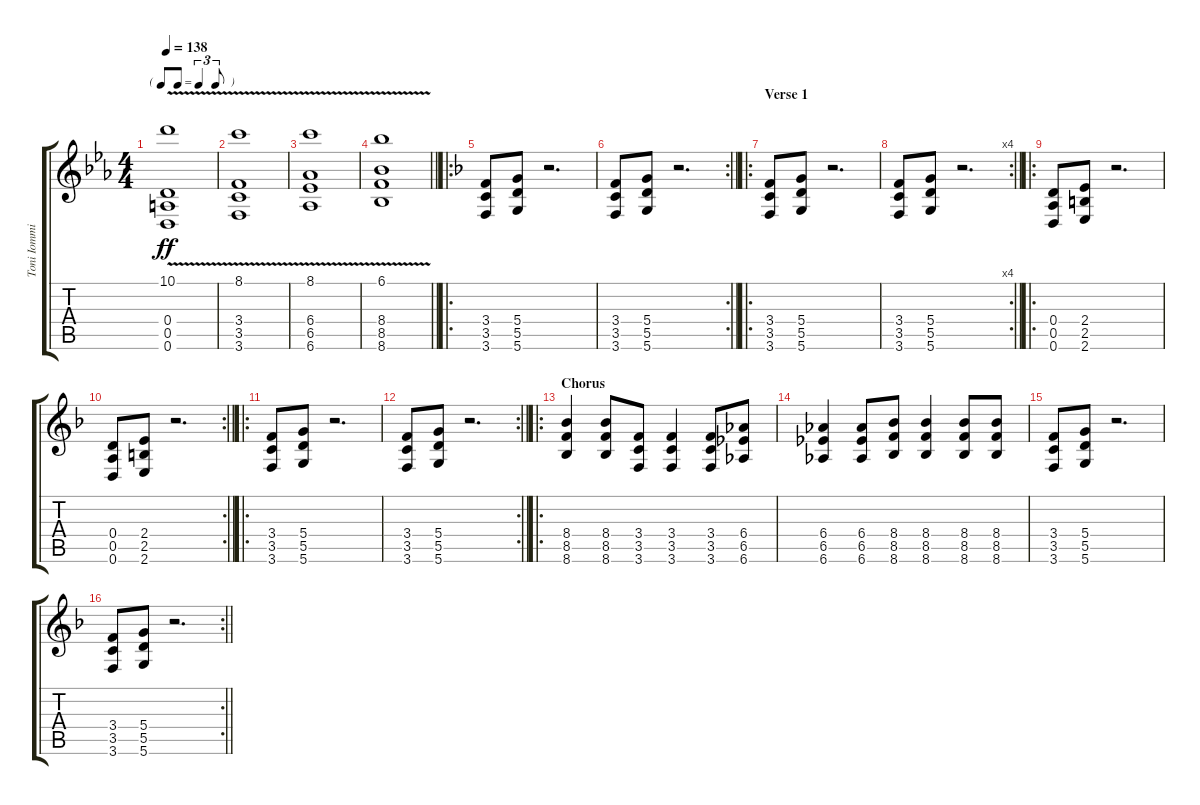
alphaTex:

\track ("Toni Iommi (Rhythm)" "Toni Iommi") {instrument distortionguitar}
\staff {score tabs}
\tuning (E4 B3 G3 D3 A2 D2) {hide}
\ts (4 4)
\tf triplet8th
\tempo 138
\clef g2
\ks eb
(10.1{v} 0.4 0.5 0.6).1{dy ff instrument distortionguitar} |
(8.1{v} 3.4 3.5 3.6).1 |
(8.1{v} 6.4 6.5 6.6).1 |
\barLineRight lightlight
(6.1{v} 8.4 8.5 8.6).1 |
\ro
\ks f
(3.4 3.5 3.6).8 (5.4 5.5 5.6).8 r.2{d} |
\rc 2
\barLineRight lightlight
(3.4 3.5 3.6).8 (5.4 5.5 5.6).8 r.2{d} |
\ro
\section ("" "Verse 1")
(3.4 3.5 3.6).8 (5.4 5.5 5.6).8 r.2{d} |
\rc 4
\barLineRight lightlight
(3.4 3.5 3.6).8 (5.4 5.5 5.6).8 r.2{d} |
\ro
(0.4 0.5 0.6).8 (2.4 2.5 2.6).8 r.2{d} |
\rc 2
\barLineRight lightlight
(0.4 0.5 0.6).8 (2.4 2.5 2.6).8 r.2{d} |
\ro
(3.4 3.5 3.6).8 (5.4 5.5 5.6).8 r.2{d} |
\rc 2
\barLineRight lightlight
(3.4 3.5 3.6).8 (5.4 5.5 5.6).8 r.2{d} |
\ro
\section ("" "Chorus")
(8.4 8.5 8.6).4 (8.4 8.5 8.6).8 (3.4 3.5 3.6).8 (3.4 3.5 3.6).4 (3.4 3.5 3.6).8 (6.4 6.5 6.6).8 |
(6.4 6.5 6.6).4 (6.4 6.5 6.6).8 (8.4 8.5 8.6).8 (8.4 8.5 8.6).4 (8.4 8.5 8.6).8 (8.4 8.5 8.6).8 |
(3.4 3.5 3.6).8 (5.4 5.5 5.6).8 r.2{d} |
\rc 2
\barLineRight lightlight
(3.4 3.5 3.6).8 (5.4 5.5 5.6).8 r.2{d}
